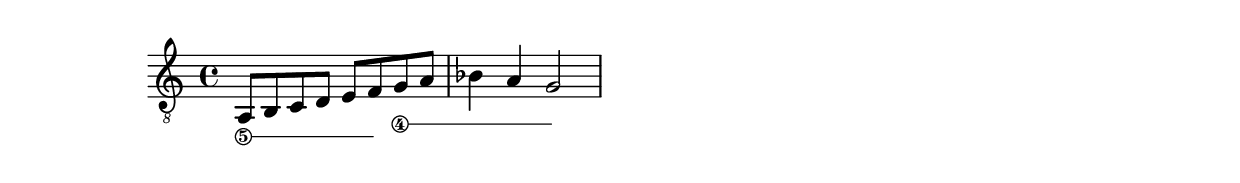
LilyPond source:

% DO NOT EDIT this file manually; it is automatically
% generated from Documentation/snippets/new
% Make any changes in Documentation/snippets/new/
% and then run scripts/auxiliar/makelsr.py
%
% This file is in the public domain.
%% Note: this file works from version 2.15.20
\version "2.15.20"

\header {
  lsrtags = "editorial-annotations, text, fretted-strings, tweaks-and-overrides, scheme-language"

  texidoc = "
Make an extender line for string number indications, showing that a
series of notes is supposed to be played all on the same string.

"
  doctitle = "String number extender lines"
} % begin verbatim


stringNumberSpanner =
#(define-music-function (parser location StringNumber) (string?)
  #{
    \override TextSpanner #'style = #'solid
    \override TextSpanner #'font-size = #-5
    \override TextSpanner #'(bound-details left stencil-align-dir-y) = #CENTER
    \override TextSpanner #'(bound-details left text) = \markup { \circle \number #StringNumber }
  #})


\relative c {
  \clef "treble_8"
  \stringNumberSpanner "5"
  \textSpannerDown
  a8\startTextSpan
  b c d e f\stopTextSpan
  \stringNumberSpanner "4"
  g\startTextSpan a
  bes4 a g2\stopTextSpan
}
